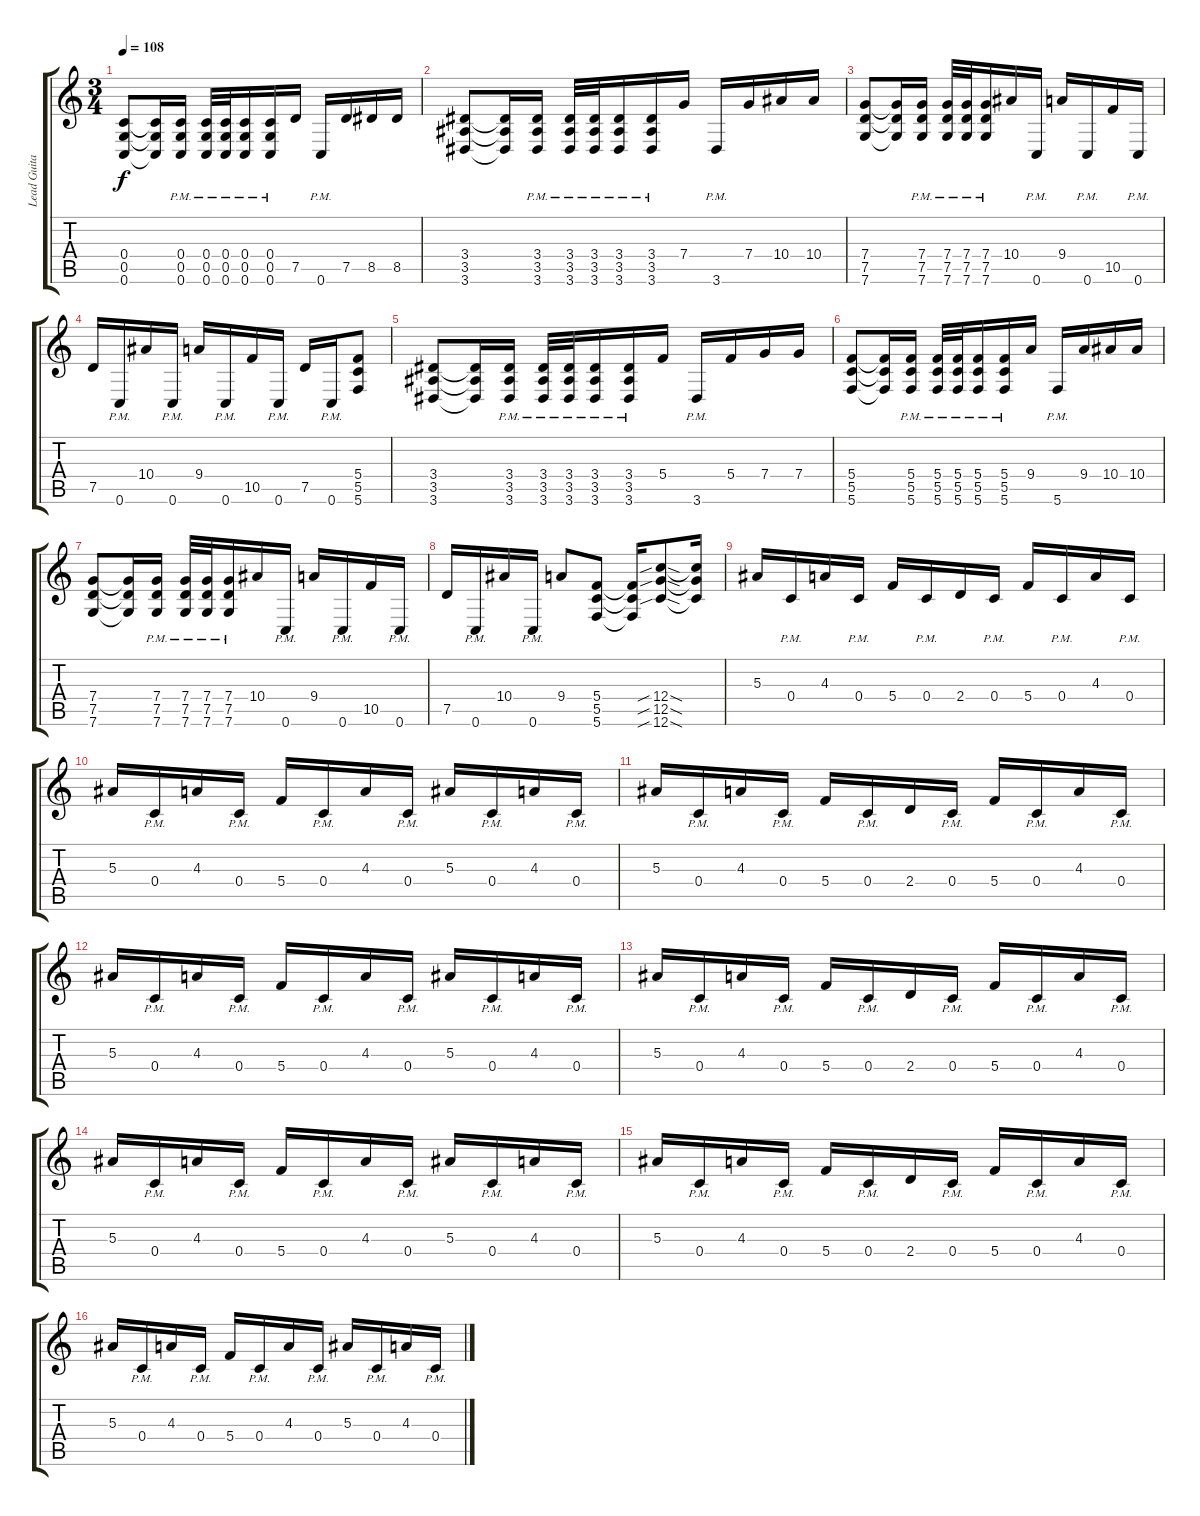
\track ("Lead Guitar" "Lead Guita") {instrument distortionguitar}
\staff {score tabs}
\tuning (D4 A3 F3 C3 G2 C2) {hide}
\ts (3 4)
\tempo 108
\clef g2
\ks c
(0.4 0.5 0.6).8{dy f} (0.4{t} 0.5{t} 0.6{t}).16 (0.4{pm} 0.5{pm} 0.6{pm}).16 (0.4{pm} 0.5{pm} 0.6{pm}).32 (0.4{pm} 0.5{pm} 0.6{pm}).32 (0.4{pm} 0.5{pm} 0.6{pm}).16 (0.4{pm} 0.5{pm} 0.6{pm}).16 7.5.16 0.6{pm}.16 7.5.16 8.5.16 8.5.16 |
(3.4 3.5 3.6).8 (3.4{t} 3.5{t} 3.6{t}).16 (3.4{pm} 3.5{pm} 3.6{pm}).16 (3.4{pm} 3.5{pm} 3.6{pm}).32 (3.4{pm} 3.5{pm} 3.6{pm}).32 (3.4{pm} 3.5{pm} 3.6{pm}).16 (3.4{pm} 3.5{pm} 3.6{pm}).16 7.4.16 3.6{pm}.16 7.4.16 10.4.16 10.4.16 |
(7.4 7.5 7.6).8 (7.4{t} 7.5{t} 7.6{t}).16 (7.4{pm} 7.5{pm} 7.6{pm}).16 (7.4{pm} 7.5{pm} 7.6{pm}).32 (7.4{pm} 7.5{pm} 7.6{pm}).32 (7.4{pm} 7.5{pm} 7.6{pm}).16 10.4.16 0.6{pm}.16 9.4.16 0.6{pm}.16 10.5.16 0.6{pm}.16 |
7.5.16 0.6{pm}.16 10.4.16 0.6{pm}.16 9.4.16 0.6{pm}.16 10.5.16 0.6{pm}.16 7.5.16 0.6{pm}.16 (5.4 5.5 5.6).8 |
(3.4 3.5 3.6).8 (3.4{t} 3.5{t} 3.6{t}).16 (3.4{pm} 3.5{pm} 3.6{pm}).16 (3.4{pm} 3.5{pm} 3.6{pm}).32 (3.4{pm} 3.5{pm} 3.6{pm}).32 (3.4{pm} 3.5{pm} 3.6{pm}).16 (3.4{pm} 3.5{pm} 3.6{pm}).16 5.4.16 3.6{pm}.16 5.4.16 7.4.16 7.4.16 |
(5.4 5.5 5.6).8 (5.4{t} 5.5{t} 5.6{t}).16 (5.4{pm} 5.5{pm} 5.6{pm}).16 (5.4{pm} 5.5{pm} 5.6{pm}).32 (5.4{pm} 5.5{pm} 5.6{pm}).32 (5.4{pm} 5.5{pm} 5.6{pm}).16 (5.4{pm} 5.5{pm} 5.6{pm}).16 9.4.16 5.6{pm}.16 9.4.16 10.4.16 10.4.16 |
(7.4 7.5 7.6).8 (7.4{t} 7.5{t} 7.6{t}).16 (7.4{pm} 7.5{pm} 7.6{pm}).16 (7.4{pm} 7.5{pm} 7.6{pm}).32 (7.4{pm} 7.5{pm} 7.6{pm}).32 (7.4{pm} 7.5{pm} 7.6{pm}).16 10.4.16 0.6{pm}.16 9.4.16 0.6{pm}.16 10.5.16 0.6{pm}.16 |
7.5.16 0.6{pm}.16 10.4.16 0.6{pm}.16 9.4.8 (5.4 5.5 5.6).8 (5.4{t} 5.5{t} 5.6{t}).16 (12.4{sib sod} 12.5{sib sod} 12.6{sib sod}).8 (12.4{t} 12.5{t} 12.6{t}).16 |
5.3.16 0.4{pm}.16 4.3.16 0.4{pm}.16 5.4.16 0.4{pm}.16 2.4.16 0.4{pm}.16 5.4.16 0.4{pm}.16 4.3.16 0.4{pm}.16 |
5.3.16 0.4{pm}.16 4.3.16 0.4{pm}.16 5.4.16 0.4{pm}.16 4.3.16 0.4{pm}.16 5.3.16 0.4{pm}.16 4.3.16 0.4{pm}.16 |
5.3.16 0.4{pm}.16 4.3.16 0.4{pm}.16 5.4.16 0.4{pm}.16 2.4.16 0.4{pm}.16 5.4.16 0.4{pm}.16 4.3.16 0.4{pm}.16 |
5.3.16 0.4{pm}.16 4.3.16 0.4{pm}.16 5.4.16 0.4{pm}.16 4.3.16 0.4{pm}.16 5.3.16 0.4{pm}.16 4.3.16 0.4{pm}.16 |
5.3.16 0.4{pm}.16 4.3.16 0.4{pm}.16 5.4.16 0.4{pm}.16 2.4.16 0.4{pm}.16 5.4.16 0.4{pm}.16 4.3.16 0.4{pm}.16 |
5.3.16 0.4{pm}.16 4.3.16 0.4{pm}.16 5.4.16 0.4{pm}.16 4.3.16 0.4{pm}.16 5.3.16 0.4{pm}.16 4.3.16 0.4{pm}.16 |
5.3.16 0.4{pm}.16 4.3.16 0.4{pm}.16 5.4.16 0.4{pm}.16 2.4.16 0.4{pm}.16 5.4.16 0.4{pm}.16 4.3.16 0.4{pm}.16 |
5.3.16 0.4{pm}.16 4.3.16 0.4{pm}.16 5.4.16 0.4{pm}.16 4.3.16 0.4{pm}.16 5.3.16 0.4{pm}.16 4.3.16 0.4{pm}.16
